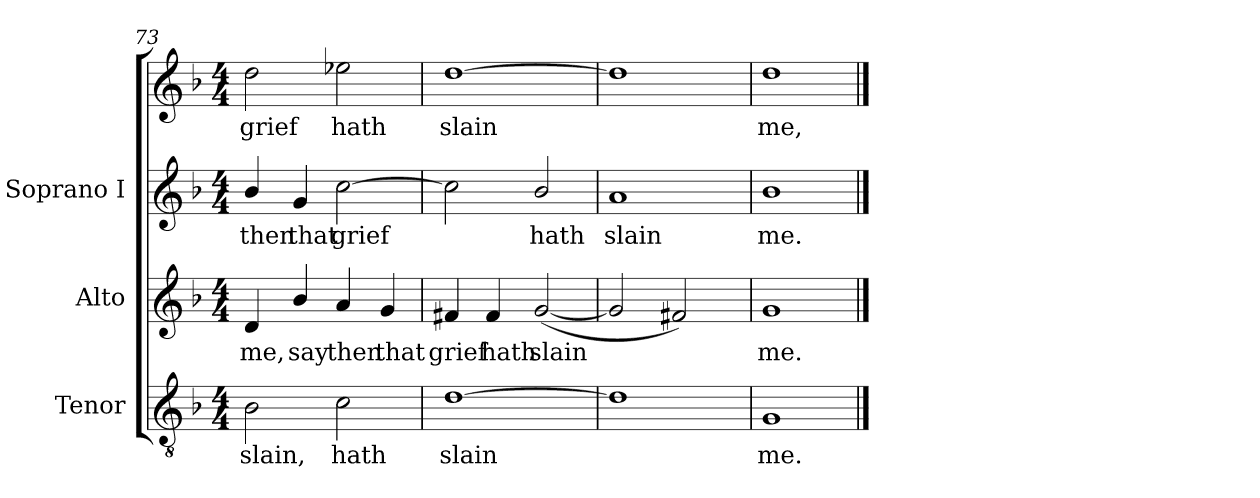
**kern	**text	**kern	**text	**kern	**text	**kern	**text
*part3	*part3	*part2	*part2	*part1	*part1	*part1	*part1
*staff4	*staff4	*staff3	*staff3	*staff2	*staff2	*staff1	*staff1
*I"Tenor	*	*I"Alto	*	*I"Soprano I	*	*	*
*I'T	*	*I'A	*	*I'S	*	*	*
*clefGv2	*	*clefG2	*	*clefG2	*	*clefG2	*
*k[b-]	*	*k[b-]	*	*k[b-]	*	*k[b-]	*
*F:	*	*F:	*	*F:	*	*F:	*
*M4/4	*	*M4/4	*	*M4/4	*	*M4/4	*
=73	=73	=73	=73	=73	=73	=73	=73
!	!LO:LY:b	!	!LO:LY:b	!	!LO:LY:b	!	!LO:LY:b
2B-	slain,	4d	me,	4b-/	then	2dd	grief
!	!	!	!LO:LY:b	!	!LO:LY:b	!	!
.	.	4b-/	say	4g	that	.	.
!	!LO:LY:b	!	!LO:LY:b	!	!LO:LY:b	!	!LO:LY:b
2c	hath	4a	then	[2cc	grief	2ee-X	hath
!	!	!	!LO:LY:b	!	!	!	!
.	.	4g	that	.	.	.	.
=74	=74	=74	=74	=74	=74	=74	=74
!	!LO:LY:b	!	!LO:LY:b	!	!	!	!LO:LY:b
[1d	slain	4f#X	grief	2cc]	.	[1dd	slain
!	!	!	!LO:LY:b	!	!	!	!
.	.	4f#	hath	.	.	.	.
!	!	!	!LO:LY:b	!	!LO:LY:b	!	!
.	.	(<[2g	slain	2b-/	hath	.	.
=75	=75	=75	=75	=75	=75	=75	=75
!	!	!	!	!	!LO:LY:b	!	!
1d]	.	2g]	.	1a	slain	1dd]	.
.	.	2f#X)	.	.	.	.	.
=76	=76	=76	=76	=76	=76	=76	=76
!	!LO:LY:b	!	!LO:LY:b	!	!LO:LY:b	!	!LO:LY:b
1G	me.	1g	me.	1b-	me.	1dd	me,
==	==	==	==	==	==	==	==
*-	*-	*-	*-	*-	*-	*-	*-
